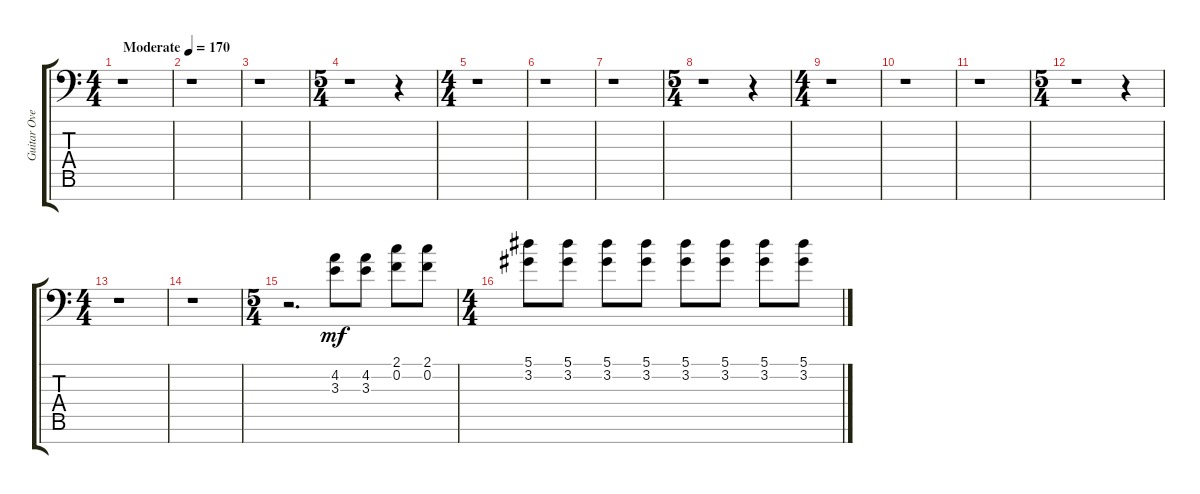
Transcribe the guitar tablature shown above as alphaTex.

\track ("Guitar Overdub" "Guitar Ove") {instrument overdrivenguitar}
\staff {score tabs}
\tuning (Bb3 F3 Db3 Ab2 Eb2 Bb1 F1) {hide}
\ts (4 4)
\tempo (170 "Moderate")
\clef f4
\ks c
r.1{dy mf instrument overdrivenguitar} |
r.1 |
r.1 |
\ts (5 4)
r.1 r.4 |
\ts (4 4)
r.1 |
r.1 |
r.1 |
\ts (5 4)
r.1 r.4 |
\ts (4 4)
r.1 |
r.1 |
r.1 |
\ts (5 4)
r.1 r.4 |
\ts (4 4)
r.1 |
r.1 |
\ts (5 4)
r.2{d} (4.2 3.3).8 (4.2 3.3).8 (2.1 0.2).8 (2.1 0.2).8 |
\ts (4 4)
(5.1 3.2).8 (5.1 3.2).8 (5.1 3.2).8 (5.1 3.2).8 (5.1 3.2).8 (5.1 3.2).8 (5.1 3.2).8 (5.1 3.2).8
